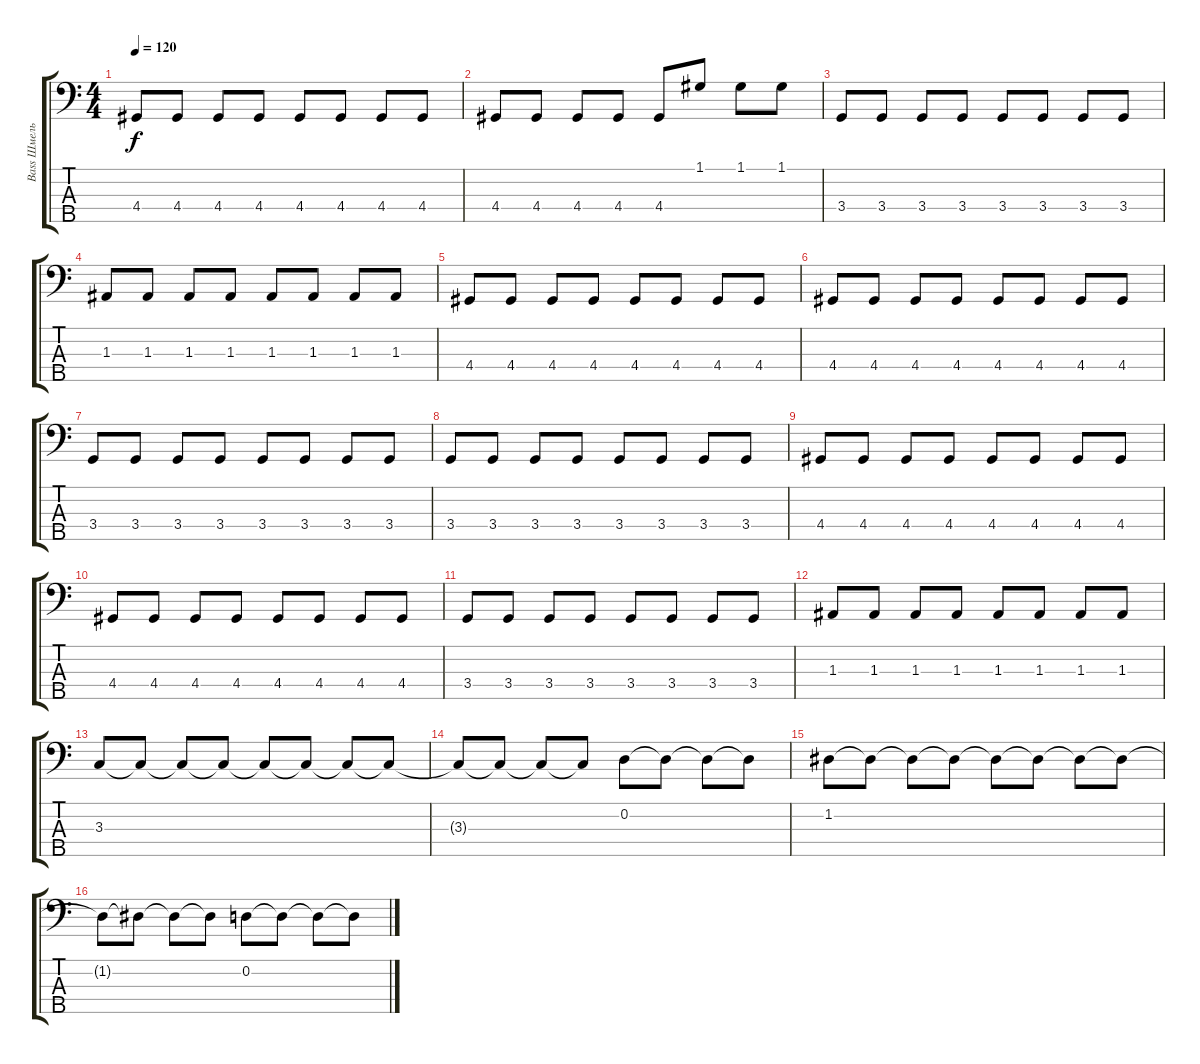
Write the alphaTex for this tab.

\track ("Bass Шмель" "Bass Шмель") {instrument fretlessbass}
\staff {score tabs}
\tuning (G2 D2 A1 E1 B0) {hide}
\ts (4 4)
\tempo 120
\clef f4
\ks c
4.4.8{dy f} 4.4.8 4.4.8 4.4.8 4.4.8 4.4.8 4.4.8 4.4.8 |
4.4.8 4.4.8 4.4.8 4.4.8 4.4.8 1.1.8 1.1.8 1.1.8 |
3.4.8 3.4.8 3.4.8 3.4.8 3.4.8 3.4.8 3.4.8 3.4.8 |
1.3.8 1.3.8 1.3.8 1.3.8 1.3.8 1.3.8 1.3.8 1.3.8 |
4.4.8 4.4.8 4.4.8 4.4.8 4.4.8 4.4.8 4.4.8 4.4.8 |
4.4.8 4.4.8 4.4.8 4.4.8 4.4.8 4.4.8 4.4.8 4.4.8 |
3.4.8 3.4.8 3.4.8 3.4.8 3.4.8 3.4.8 3.4.8 3.4.8 |
3.4.8 3.4.8 3.4.8 3.4.8 3.4.8 3.4.8 3.4.8 3.4.8 |
4.4.8 4.4.8 4.4.8 4.4.8 4.4.8 4.4.8 4.4.8 4.4.8 |
4.4.8 4.4.8 4.4.8 4.4.8 4.4.8 4.4.8 4.4.8 4.4.8 |
3.4.8 3.4.8 3.4.8 3.4.8 3.4.8 3.4.8 3.4.8 3.4.8 |
1.3.8 1.3.8 1.3.8 1.3.8 1.3.8 1.3.8 1.3.8 1.3.8 |
3.3.8 3.3{t}.8 3.3{t}.8 3.3{t}.8 3.3{t}.8 3.3{t}.8 3.3{t}.8 3.3{t}.8 |
3.3{t}.8 3.3{t}.8 3.3{t}.8 3.3{t}.8 0.2.8 0.2{t}.8 0.2{t}.8 0.2{t}.8 |
1.2.8 1.2{t}.8 1.2{t}.8 1.2{t}.8 1.2{t}.8 1.2{t}.8 1.2{t}.8 1.2{t}.8 |
1.2{t}.8 1.2{t}.8 1.2{t}.8 1.2{t}.8 0.2.8 0.2{t}.8 0.2{t}.8 0.2{t}.8
